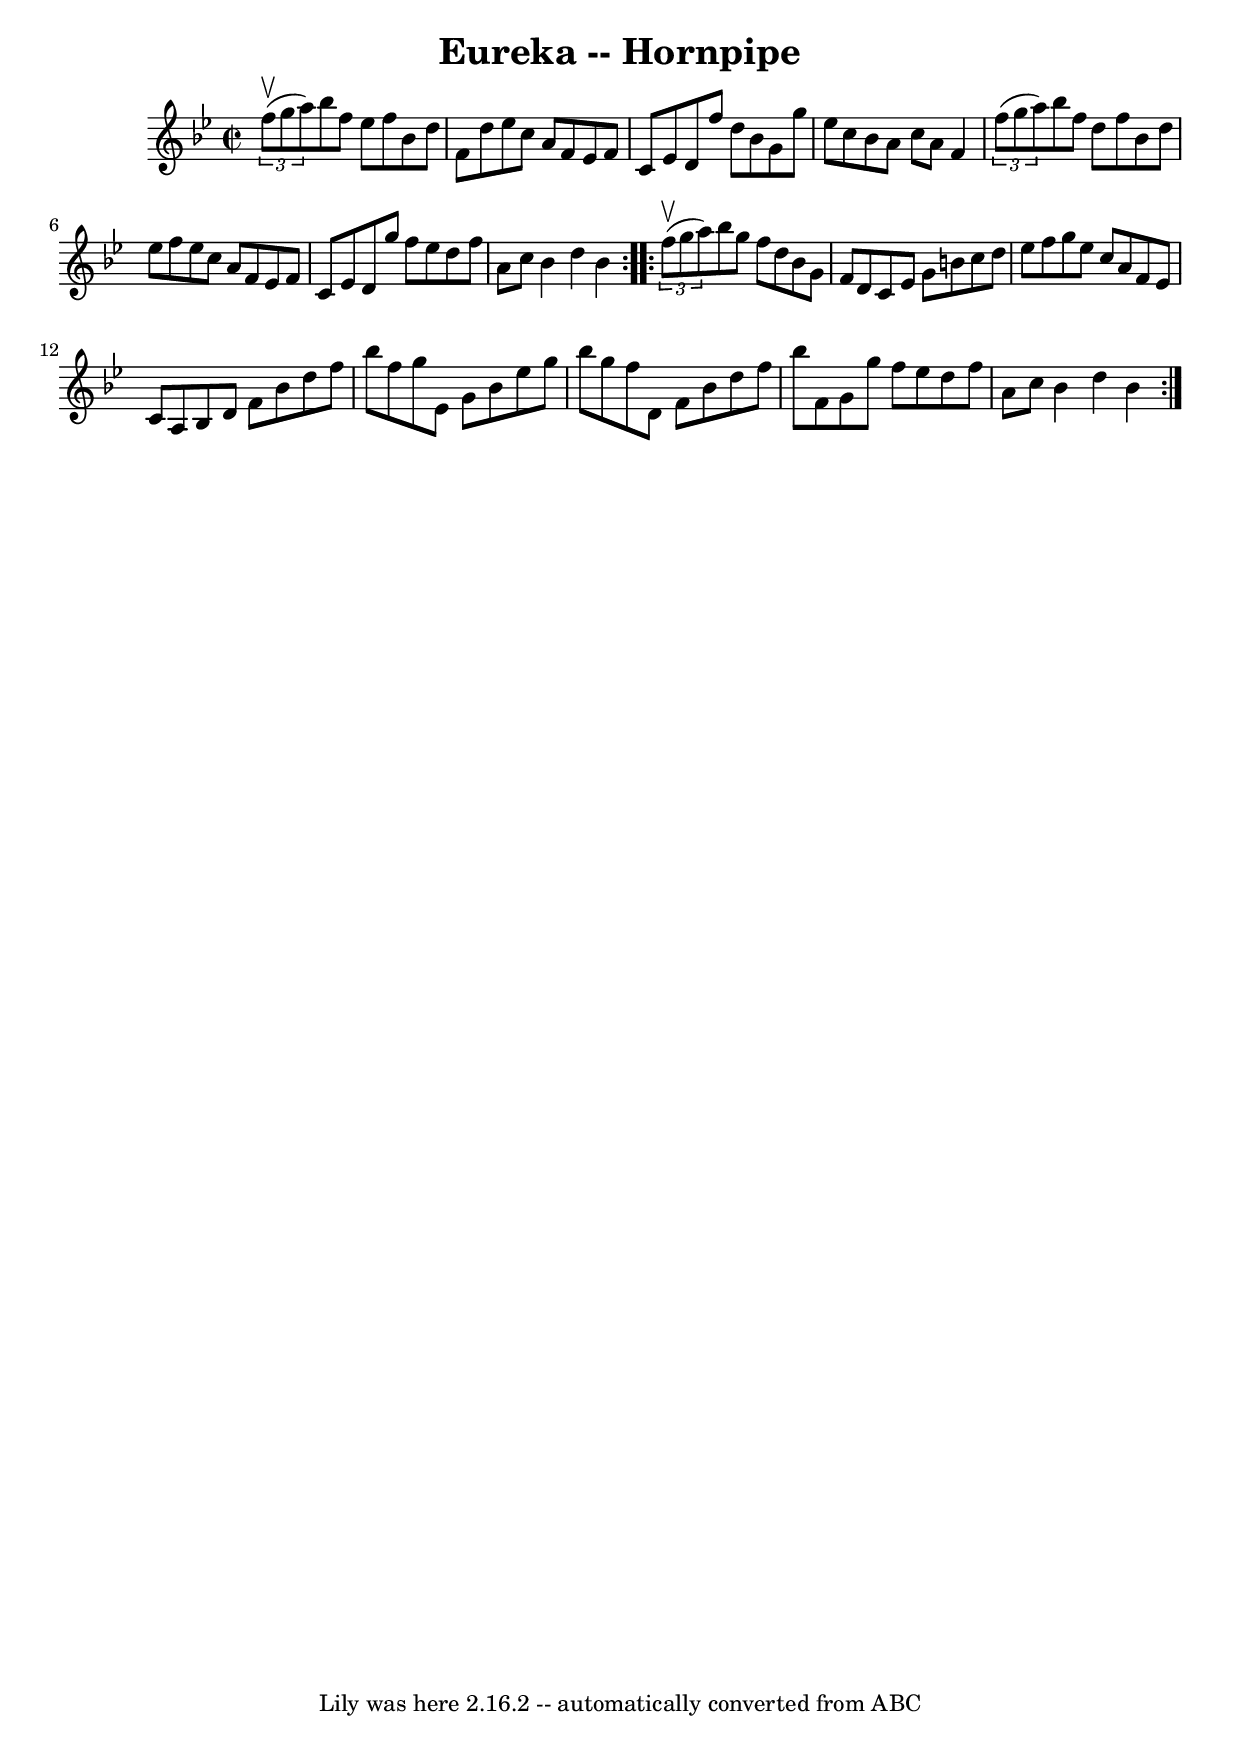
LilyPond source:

\version "2.16.2"
\include "Mammoth.ily"
\header {
  %% book = "Cole's 1000 Fiddle Tunes"
 crossRefNumber = "1"
 footnotes = ""
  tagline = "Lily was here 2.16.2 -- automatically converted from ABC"
  title = "Eureka -- Hornpipe"

}
voicedefault =  {



  \repeat volta 2 {

    \override Staff.TimeSignature #'style = #'C
    \time 2/2 
    \key bes \major   \times 2/3 { f''8 (^\upbow g''8 a''8)  				 }   |
 bes''8 f''8 ees''8 f''8 bes'8 d''8 f'8 d''8   |
 ees''8 c''8 a'8 f'8 ees'8 f'8 c'8 ees'8   |
 d'8 f''8 d''8 bes'8 g'8 g''8 ees''8 c''8   |
 bes'8 a'8 c''8 a'8 f'4    \times 2/3 { f''8 (g''8   
					 a''8)  					 }  |
 bes''8 f''8 d''8 f''8 bes'8 d''8 ees''8 f''8   |
 ees''8 c''8 a'8 f'8 ees'8 f'8 c'8 ees'8   |
 d'8 g''8 f''8 ees''8 d''8 f''8 a'8 c''8   |
 bes'4 d''4 bes'4  
  }     
  \repeat volta 2 {
    \times 2/3 { 
 f''8 (^\upbow g''8 a''8)      }  |
 bes''8 g''8 f''8 d''8 bes'8 g'8 f'8 d'8   |
 c'8 ees'8 g'8 b'8 c''8 d''8 ees''8 f''8   |
 g''8 ees''8 c''8 a'8 f'8 ees'8 c'8 a8   |
 bes8 d'8 f'8 bes'8 d''8 f''8 bes''8 f''8   |
 g''8 ees'8 g'8 bes'8 ees''8 g''8 bes''8 g''8   |
 f''8 d'8 f'8 bes'8 d''8 f''8 bes''8 f'8   |
 g'8 g''8 f''8 ees''8 d''8 f''8 a'8 c''8   |
 bes'4 d''4 bes'4  
  }   

}

\score{
  <<

    \context Staff="default"
    {
      \voicedefault 
      
    }

  >>
  \layout {
    
  }
  \midi {
  }

}
